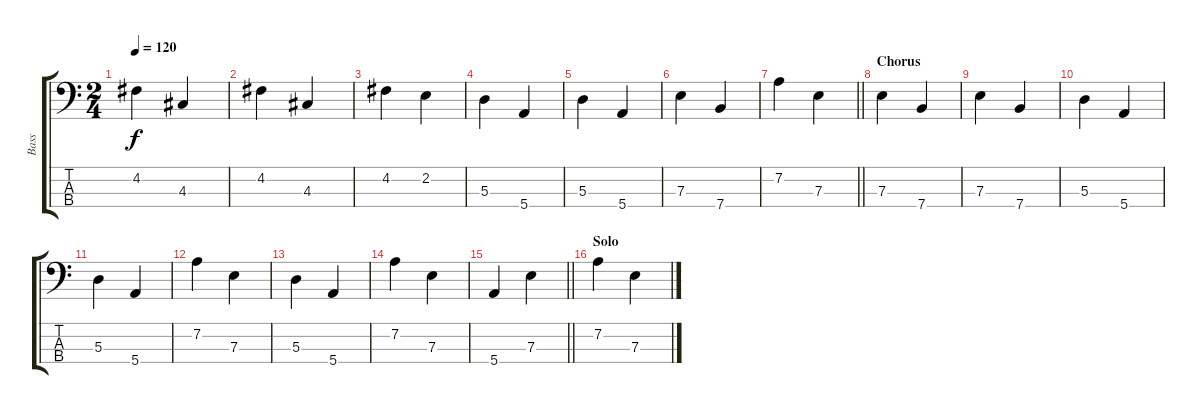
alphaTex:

\track ("Bass" "Bass") {instrument electricbassfinger}
\staff {score tabs}
\tuning (G2 D2 A1 E1) {hide}
\ts (2 4)
\tempo 120
\clef f4
\ks c
4.2.4{dy f} 4.3.4 |
4.2.4 4.3.4 |
4.2.4 2.2.4 |
5.3.4 5.4.4 |
5.3.4 5.4.4 |
7.3.4 7.4.4 |
\barLineRight lightlight
7.2.4 7.3.4 |
\section ("" "Chorus")
7.3.4 7.4.4 |
7.3.4 7.4.4 |
5.3.4 5.4.4 |
5.3.4 5.4.4 |
7.2.4 7.3.4 |
5.3.4 5.4.4 |
7.2.4 7.3.4 |
\barLineRight lightlight
5.4.4 7.3.4 |
\section ("" "Solo")
7.2.4 7.3.4
